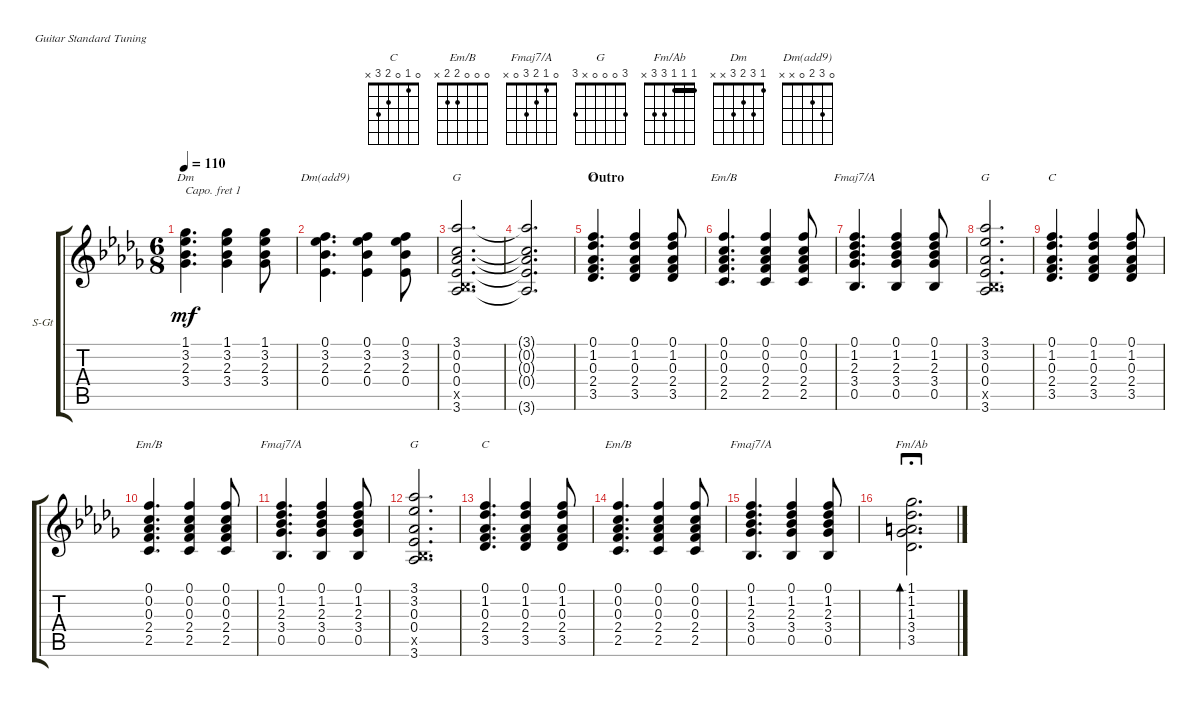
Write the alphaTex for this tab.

\defaultSystemsLayout 4
\bracketExtendMode groupsimilarinstruments
\firstSystemTrackNameOrientation horizontal
\otherSystemsTrackNameOrientation horizontal
\track ("Steel Guitar" "S-Gt") {instrument acousticguitarsteel}
\staff {score tabs}
\capo 1
\tuning (E4 B3 G3 D3 A2 E2)
\chord ("C" 0 1 0 2 3 x)
\chord ("Em/B" 0 0 0 2 2 x)
\chord ("Fmaj7/A" 0 1 2 3 0 x)
\chord ("G" 3 3 0 0 x 3)
\chord ("Fm/Ab" 1 1 1 3 3 x) {barre (1 1)}
\chord ("Dm" 1 3 2 3 x x)
\chord ("Dm(add9)" 0 3 2 0 x x)
\chord ("G" 3 0 0 0 x 3)
\ts (6 8)
\tempo 110
\clef g2
\ks db
(1.1 3.2 2.3 3.4).4{d ch "Dm" dy mf} (1.1 3.2 2.3 3.4).4 (1.1 3.2 2.3 3.4).8 |
(0.4 2.3 3.2 0.1).4{d ch "Dm(add9)"} (0.4 2.3 3.2 0.1).4 (0.4 2.3 3.2 0.1).8 |
(3.6 0.4 0.3 0.2 3.1 0.5{x}).2{d ch "G"} |
(3.6{t} 0.4{t} 0.3{t} 0.2{t} 3.1{t}).2{d} |
\section ("" "Outro")
(3.5 2.4 0.3 1.2 0.1).4{d ch "C"} (3.5 2.4 0.3 1.2 0.1).4 (3.5 2.4 0.3 1.2 0.1).8 |
(2.5 2.4 0.3 0.2 0.1).4{d ch "Em/B"} (2.5 2.4 0.3 0.2 0.1).4 (2.5 2.4 0.3 0.2 0.1).8 |
(0.5 3.4 2.3 1.2 0.1).4{d ch "Fmaj7/A"} (0.5 3.4 2.3 1.2 0.1).4 (0.5 3.4 2.3 1.2 0.1).8 |
(3.6 0.5{x} 0.4 0.3 3.2 3.1).2{d ch "G"} |
(3.5 2.4 0.3 1.2 0.1).4{d ch "C"} (3.5 2.4 0.3 1.2 0.1).4 (3.5 2.4 0.3 1.2 0.1).8 |
(2.5 2.4 0.3 0.2 0.1).4{d ch "Em/B"} (2.5 2.4 0.3 0.2 0.1).4 (2.5 2.4 0.3 0.2 0.1).8 |
(0.5 3.4 2.3 1.2 0.1).4{d ch "Fmaj7/A"} (0.5 3.4 2.3 1.2 0.1).4 (0.5 3.4 2.3 1.2 0.1).8 |
(3.6 0.5{x} 0.4 0.3 3.2 3.1).2{d ch "G"} |
(3.5 2.4 0.3 1.2 0.1).4{d ch "C"} (3.5 2.4 0.3 1.2 0.1).4 (3.5 2.4 0.3 1.2 0.1).8 |
(2.5 2.4 0.3 0.2 0.1).4{d ch "Em/B"} (2.5 2.4 0.3 0.2 0.1).4 (2.5 2.4 0.3 0.2 0.1).8 |
(0.5 3.4 2.3 1.2 0.1).4{d ch "Fmaj7/A"} (0.5 3.4 2.3 1.2 0.1).4 (0.5 3.4 2.3 1.2 0.1).8 |
(3.5 3.4 1.3 1.2 1.1).2{d bd 116 ch "Fm/Ab" fermata (long 1)}
